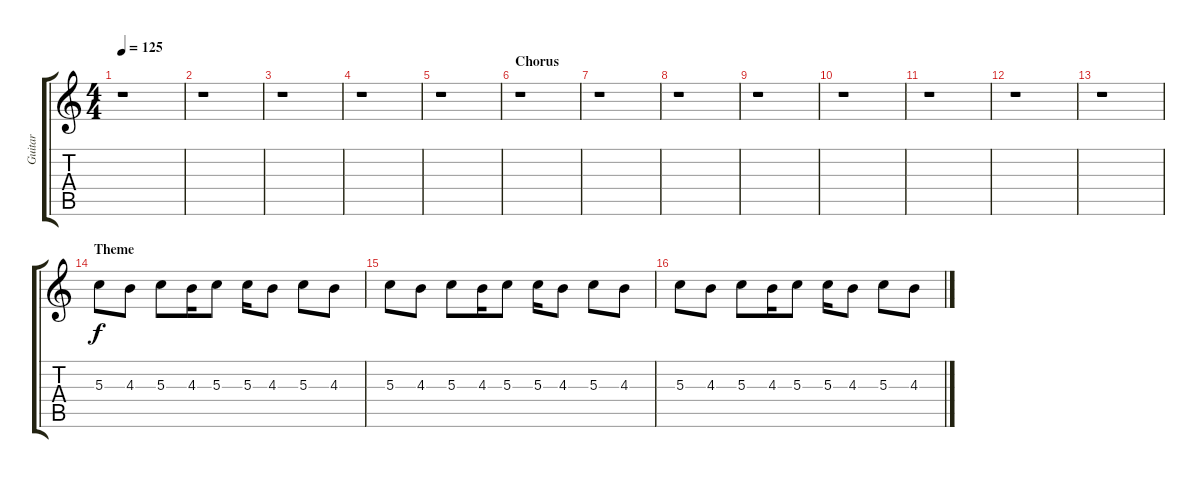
\track ("Guitar" "Guitar") {instrument distortionguitar}
\staff {score tabs}
\tuning (E4 B3 G3 D3 A2 E2) {hide}
\ts (4 4)
\tempo 125
\clef g2
\ks c
r.1{dy f} |
r.1 |
r.1 |
r.1 |
r.1 |
\section ("" "Chorus")
r.1 |
r.1 |
r.1 |
r.1 |
r.1 |
r.1 |
r.1 |
r.1 |
\section ("" "Theme")
5.3.8 4.3.8 5.3.8 4.3.16 5.3.8 5.3.16 4.3.8 5.3.8 4.3.8 |
5.3.8 4.3.8 5.3.8 4.3.16 5.3.8 5.3.16 4.3.8 5.3.8 4.3.8 |
5.3.8 4.3.8 5.3.8 4.3.16 5.3.8 5.3.16 4.3.8 5.3.8 4.3.8
